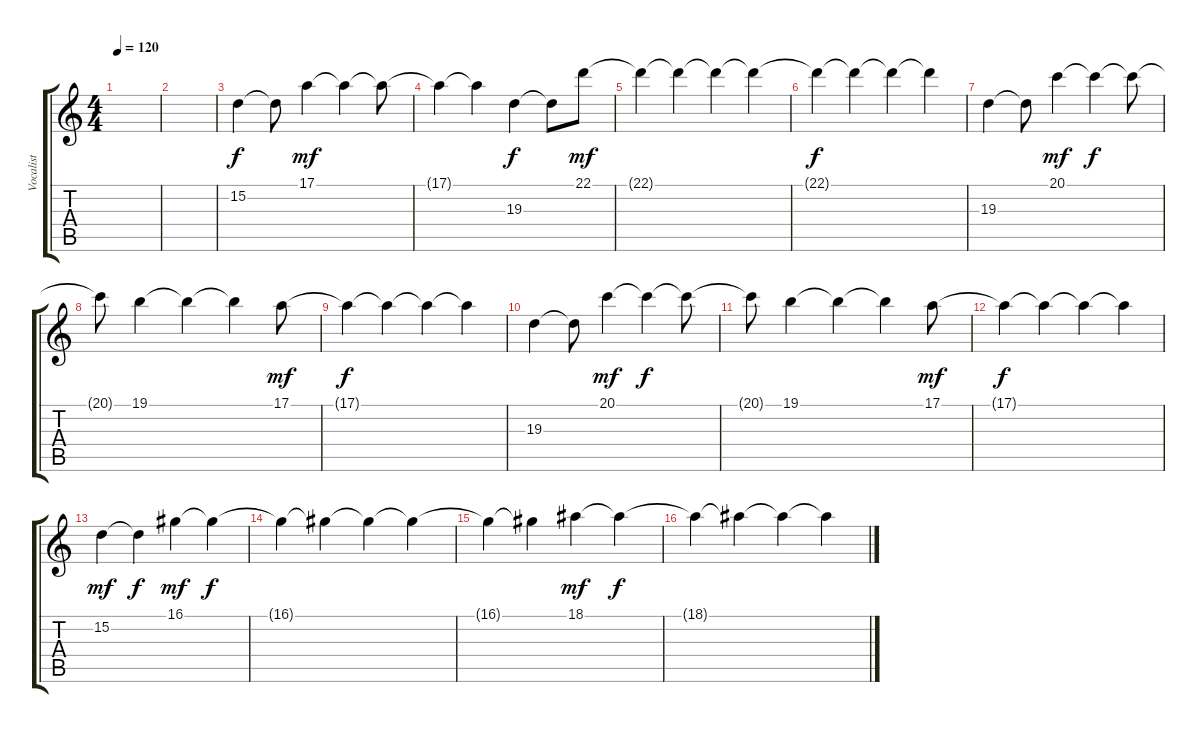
\track ("Vocalist" "Vocalist") {instrument choiraahs}
\staff {score tabs}
\tuning (E4 B3 G3 D3 A2 E2) {hide}
\ts (4 4)
\tempo 120
\clef g2
\ks c
|
|
15.2.4 15.2{t}.8 17.1.4{dy mf} 17.1{t}.4 17.1{t}.8 |
17.1{t}.4 17.1{t}.4 19.3.4{dy f} 19.3{t}.8 22.1.8{dy mf} |
22.1{t}.4 22.1{t}.4 22.1{t}.4 22.1{t}.4 |
22.1{t}.4{dy f} 22.1{t}.4 22.1{t}.4 22.1{t}.4 |
19.3.4 19.3{t}.8 20.1.4{dy mf} 20.1{t}.4{dy f} 20.1{t}.8 |
20.1{t}.8 19.1.4 19.1{t}.4 19.1{t}.4 17.1.8{dy mf} |
17.1{t}.4{dy f} 17.1{t}.4 17.1{t}.4 17.1{t}.4 |
19.3.4 19.3{t}.8 20.1.4{dy mf} 20.1{t}.4{dy f} 20.1{t}.8 |
20.1{t}.8 19.1.4 19.1{t}.4 19.1{t}.4 17.1.8{dy mf} |
17.1{t}.4{dy f} 17.1{t}.4 17.1{t}.4 17.1{t}.4 |
15.2.4{dy mf} 15.2{t}.4{dy f} 16.1.4{dy mf} 16.1{t}.4{dy f} |
16.1{t}.4 16.1{t}.4 16.1{t}.4 16.1{t}.4 |
16.1{t}.4 16.1{t}.4 18.1.4{dy mf} 18.1{t}.4{dy f} |
18.1{t}.4 18.1{t}.4 18.1{t}.4 18.1{t}.4
